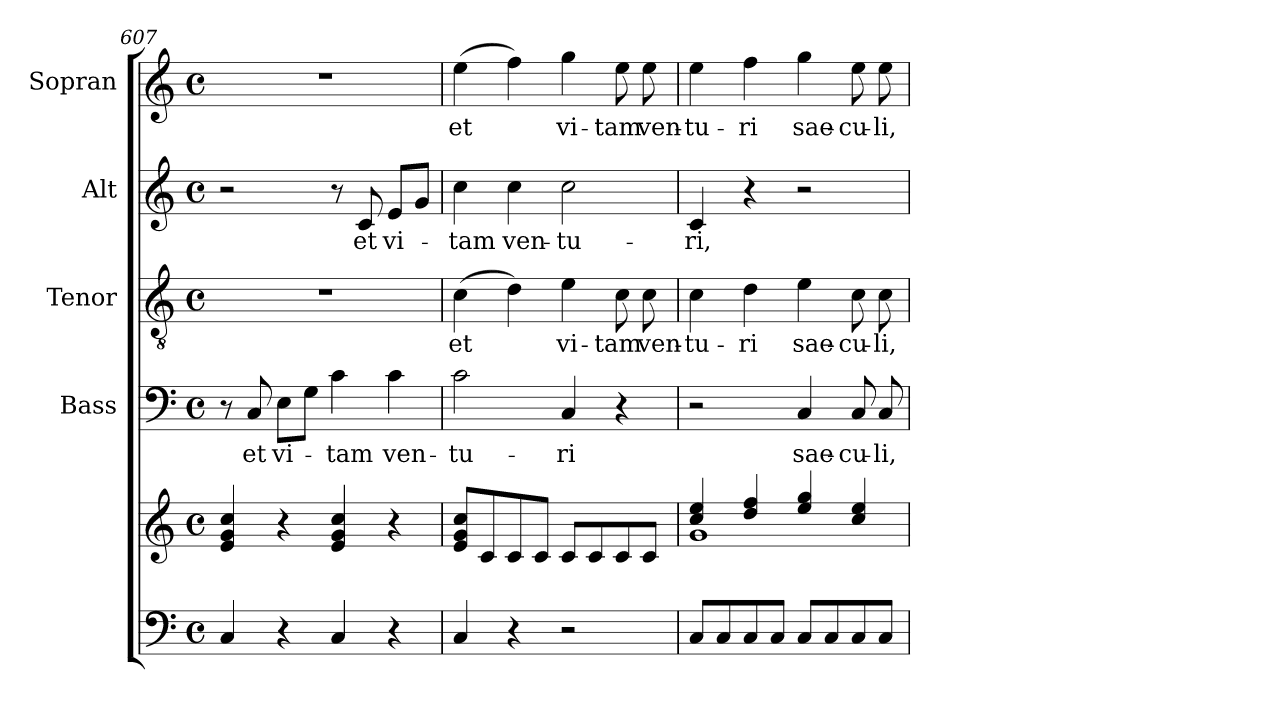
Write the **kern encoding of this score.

**kern	**kern	**kern	**text	**kern	**text	**kern	**text	**kern	**text
*part5	*part5	*part4	*part4	*part3	*part3	*part2	*part2	*part1	*part1
*staff6	*staff5	*staff4	*staff4	*staff3	*staff3	*staff2	*staff2	*staff1	*staff1
*	*	*I"Bass	*	*I"Tenor	*	*I"Alt	*	*I"Sopran	*
*	*	*I'B.	*	*I'T.	*	*I'A.	*	*I'S.	*
!!LO:LB:g=z
*clefF4	*clefG2	*clefF4	*	*clefGv2	*	*clefG2	*	*clefG2	*
*k[]	*k[]	*k[]	*	*k[]	*	*k[]	*	*k[]	*
*C:	*C:	*C:	*	*C:	*	*C:	*	*C:	*
*M4/4	*M4/4	*M4/4	*	*M4/4	*	*M4/4	*	*M4/4	*
*met(c)	*met(c)	*met(c)	*	*met(c)	*	*met(c)	*	*met(c)	*
=607	=607	=607	=607	=607	=607	=607	=607	=607	=607
4C/	4e/ 4g/ 4cc/	8r	.	1r	.	2r	.	1r	.
!	!	!	!LO:LY:b	!	!	!	!	!	!
.	.	8C/	et	.	.	.	.	.	.
!	!	!	!LO:LY:b	!	!	!	!	!	!
4r	4r	8E\L	vi-	.	.	.	.	.	.
.	.	8G\J	.	.	.	.	.	.	.
!	!	!	!LO:LY:b	!	!	!	!	!	!
4C/	4e/ 4g/ 4cc/	4c\	-tam	.	.	8r	.	.	.
!	!	!	!	!	!	!	!LO:LY:b	!	!
.	.	.	.	.	.	8c/	et	.	.
!	!	!	!LO:LY:b	!	!	!	!LO:LY:b	!	!
4r	4r	4c\	ven-	.	.	8e/L	vi-	.	.
.	.	.	.	.	.	8g/J	.	.	.
=608	=608	=608	=608	=608	=608	=608	=608	=608	=608
!	!	!	!LO:LY:b	!	!LO:LY:b	!	!LO:LY:b	!	!LO:LY:b
4C/	8e/ 8g/ 8cc/L	2c\	-tu-	(>4c\	et	4cc\	-tam	(>4ee\	et
.	8c/	.	.	.	.	.	.	.	.
!	!	!	!	!	!	!	!LO:LY:b	!	!
4r	8c/	.	.	4d\)	.	4cc\	ven-	4ff\)	.
.	8c/J	.	.	.	.	.	.	.	.
!	!	!	!LO:LY:b	!	!LO:LY:b	!	!LO:LY:b	!	!LO:LY:b
2r	8c/L	4C/	-ri	4e\	vi-	2cc\	-tu-	4gg\	vi-
.	8c/	.	.	.	.	.	.	.	.
!	!	!	!	!	!LO:LY:b	!	!	!	!LO:LY:b
.	8c/	4r	.	8c\	-tam	.	.	8ee\	-tam
!	!	!	!	!	!LO:LY:b	!	!	!	!LO:LY:b
.	8c/J	.	.	8c\	ven-	.	.	8ee\	ven-
=609	=609	=609	=609	=609	=609	=609	=609	=609	=609
*	*^	*	*	*	*	*	*	*	*
!	!	!	!	!	!	!LO:LY:b	!	!LO:LY:b	!	!LO:LY:b
8C/L	4cc/ 4ee/	1g	2r	.	4c\	-tu-	4c/	-ri,	4ee\	-tu-
8C/	.	.	.	.	.	.	.	.	.	.
!	!	!	!	!	!	!LO:LY:b	!	!	!	!LO:LY:b
8C/	4dd/ 4ff/	.	.	.	4d\	-ri	4r	.	4ff\	-ri
8C/J	.	.	.	.	.	.	.	.	.	.
!	!	!	!	!LO:LY:b	!	!LO:LY:b	!	!	!	!LO:LY:b
8C/L	4ee/ 4gg/	.	4C/	sae-	4e\	sae-	2r	.	4gg\	sae-
8C/	.	.	.	.	.	.	.	.	.	.
!	!	!	!	!LO:LY:b	!	!LO:LY:b	!	!	!	!LO:LY:b
8C/	4cc/ 4ee/	.	8C/	-cu-	8c\	-cu-	.	.	8ee\	-cu-
!	!	!	!	!LO:LY:b	!	!LO:LY:b	!	!	!	!LO:LY:b
8C/J	.	.	8C/	-li,	8c\	-li,	.	.	8ee\	-li,
*	*v	*v	*	*	*	*	*	*	*	*
=	=	=	=	=	=	=	=	=	=
*-	*-	*-	*-	*-	*-	*-	*-	*-	*-
